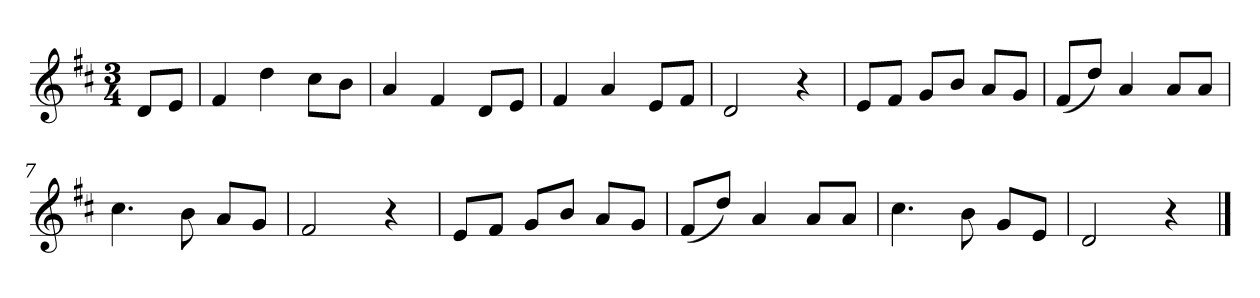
**kern
*part1
*staff1
*k[f#c#]
*M3/4
*MM120
=
8dL
8eJ
=1
4f#
4dd
8cc#L
8bJ
=2
4a
4f#
8dL
8eJ
=3
4f#
4a
8eL
8f#J
=4
2d
4r
=5
8eL
8f#J
8gL
8bJ
8aL
8gJ
=6
(8f#L
8ddJ)
4a
8aL
8aJ
=7
4.cc#
8b
8aL
8gJ
=8
2f#
4r
=9
8eL
8f#J
8gL
8bJ
8aL
8gJ
=10
(8f#L
8ddJ)
4a
8aL
8aJ
=11
4.cc#
8b
8gL
8eJ
=12
2d
4r
==
*-
